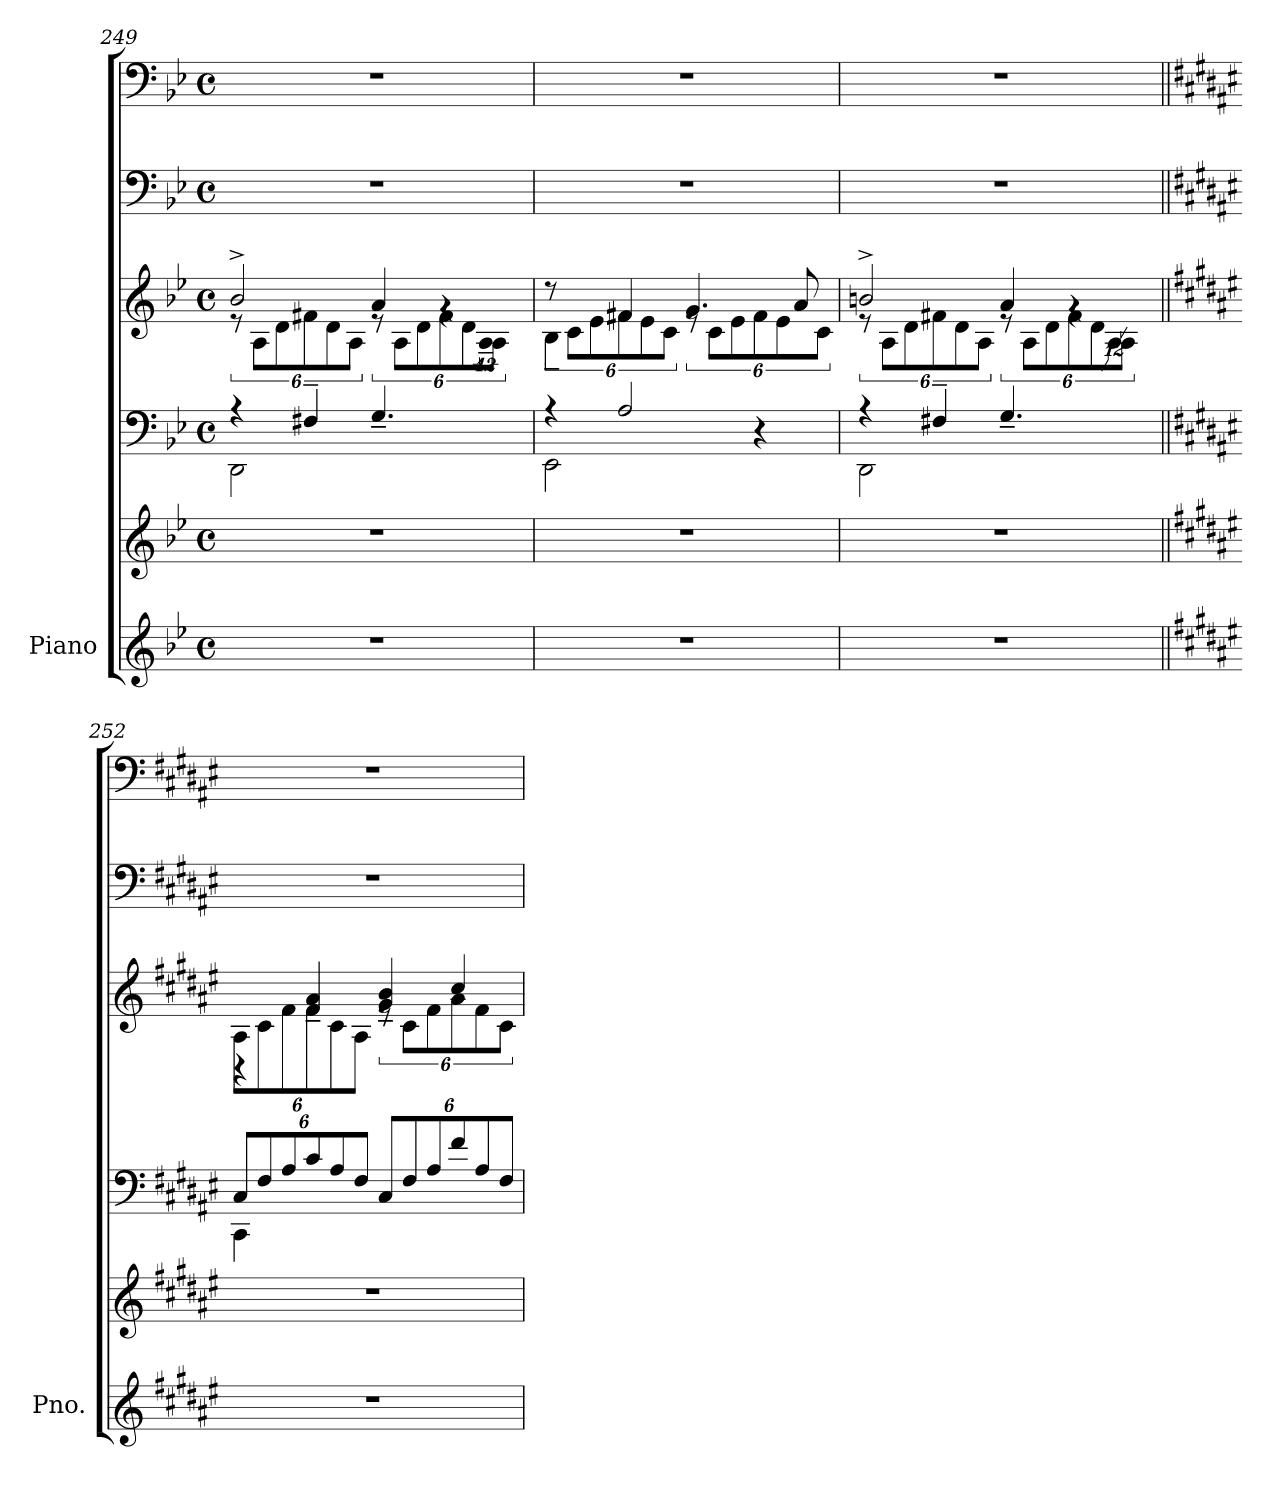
**kern	**kern	**kern	**kern	**kern	**kern	**dynam
*part1	*part1	*part1	*part1	*part1	*part1	*part1
*staff6	*staff5	*staff4	*staff3	*staff2	*staff1	*staff1/2/3/4/5/6
*I"Piano	*	*	*	*	*	*
*I'Pno.	*	*	*	*	*	*
*clefG2	*clefG2	*clefF4	*clefG2	*clefF4	*clefF4	*
*k[b-e-]	*k[b-e-]	*k[b-e-]	*k[b-e-]	*k[b-e-]	*k[b-e-]	*
*M4/4	*M4/4	*M4/4	*M4/4	*M4/4	*M4/4	*
*met(c)	*met(c)	*met(c)	*met(c)	*met(c)	*met(c)	*
*MM80	*MM80	*MM80	*MM80	*MM80	*MM80	*
=249	=249	=249	=249	=249	=249	=249
*	*	*^	*^	*	*	*
*	*	*	*	*	*^	*	*	*
1r	1r	4r	2DD\	12re	12%11ryy	2b-^/	1r	1r	.
.	.	.	.	12A\L	.	.	.	.	.
.	.	.	.	12d\	.	.	.	.	.
.	.	4F#X~/	.	12f#X\	.	.	.	.	.
.	.	.	.	12d\	.	.	.	.	.
.	.	.	.	12A\J	.	.	.	.	.
.	.	4.G~/	12ryy	12re	.	4a/	.	.	.
.	.	.	12ryy	12A\L	.	.	.	.	.
.	.	.	12ryy	12d\	.	.	.	.	.
.	.	.	12ryy	12f#\	.	4rg	.	.	.
.	.	.	12ryy	12d\	.	.	.	.	.
.	.	8ryy	.	.	.	.	.	.	.
.	.	.	12ryy	12A\J	12A~\	.	.	.	.
*	*	*	*	*v	*v	*v	*	*	*
=250	=250	=250	=250	=250	=250	=250	=250
*	*	*	*	*	*	*MM80	*
*	*	*	*	*^	*	*	*
1r	1r	4r	2EE-\	12rdd	4B-~\	1r	1r	.
.	.	.	.	12c\L	.	.	.	.
.	.	.	.	12e-\	.	.	.	.
.	.	2A/	.	12f#\	4f#X/	.	.	.
.	.	.	.	12e-\	.	.	.	.
.	.	.	.	12c\J	.	.	.	.
.	.	.	2ryy	12re	4.g/	.	.	.
.	.	.	.	12c\L	.	.	.	.
.	.	.	.	12e-\	.	.	.	.
.	.	4r	.	12f#\	.	.	.	.
.	.	.	.	12e-\	.	.	.	.
.	.	.	.	.	8a/	.	.	.
.	.	.	.	12c\J	.	.	.	.
!!LO:LB:g=z
=251	=251	=251	=251	=251	=251	=251	=251	=251
*	*	*	*	*	*^	*	*	*
1r	1r	4r	2DD\	12re	12%11ryy	2bn^/	1r	1r	.
.	.	.	.	12A\L	.	.	.	.	.
.	.	.	.	12d\	.	.	.	.	.
.	.	4F#X~/	.	12f#X\	.	.	.	.	.
.	.	.	.	12d\	.	.	.	.	.
.	.	.	.	12A\J	.	.	.	.	.
.	.	4.G~/	12ryy	12re	.	4a/	.	.	.
.	.	.	12ryy	12A\L	.	.	.	.	.
.	.	.	12ryy	12d\	.	.	.	.	.
.	.	.	12ryy	12f#\	.	4rg	.	.	.
.	.	.	12ryy	12d\	.	.	.	.	.
.	.	8ryy	.	.	.	.	.	.	.
.	.	.	12ryy	12A\J	12A\	.	.	.	.
*	*	*	*	*v	*v	*v	*	*	*
=252||	=252||	=252||	=252||	=252||	=252||	=252||	=252||
*k[f#c#g#d#a#e#]	*k[f#c#g#d#a#e#]	*k[f#c#g#d#a#e#]	*	*k[f#c#g#d#a#e#]	*k[f#c#g#d#a#e#]	*k[f#c#g#d#a#e#]	*
*	*	*Xbrackettup	*	*Xbrackettup	*	*	*
*	*	*	*	*	*	*MM40	*
*	*	*	*	*^	*	*	*
!	!	!	!	!	!	!	!	!LO:DY:a=3
1r	1r	12C#/L	4CC#\	12A#\L	4r	1r	1r	other-dynamics
.	.	12F#/	.	12c#\	.	.	.	.
.	.	12A#/	.	12f#\	.	.	.	.
.	.	12c#/	4ryy	12f#\	4f#/~ 4a#/~	.	.	.
.	.	12A#/	.	12c#\	.	.	.	.
.	.	12F#/J	.	12A#\J	.	.	.	.
*	*	*	*	*brackettup	*	*	*	*
.	.	12C#/L	2ryy	12re	4g#/~ 4b/~	.	.	.
.	.	12F#/	.	12c#\L	.	.	.	.
.	.	12A#/	.	12f#\	.	.	.	.
.	.	12f#/	.	12a#\	4cc#~/	.	.	.
.	.	12A#/	.	12f#\	.	.	.	.
.	.	12F#/J	.	12c#\J	.	.	.	.
*	*	*v	*v	*	*	*	*	*
*	*	*	*v	*v	*	*	*
=	=	=	=	=	=	=
*-	*-	*-	*-	*-	*-	*-
